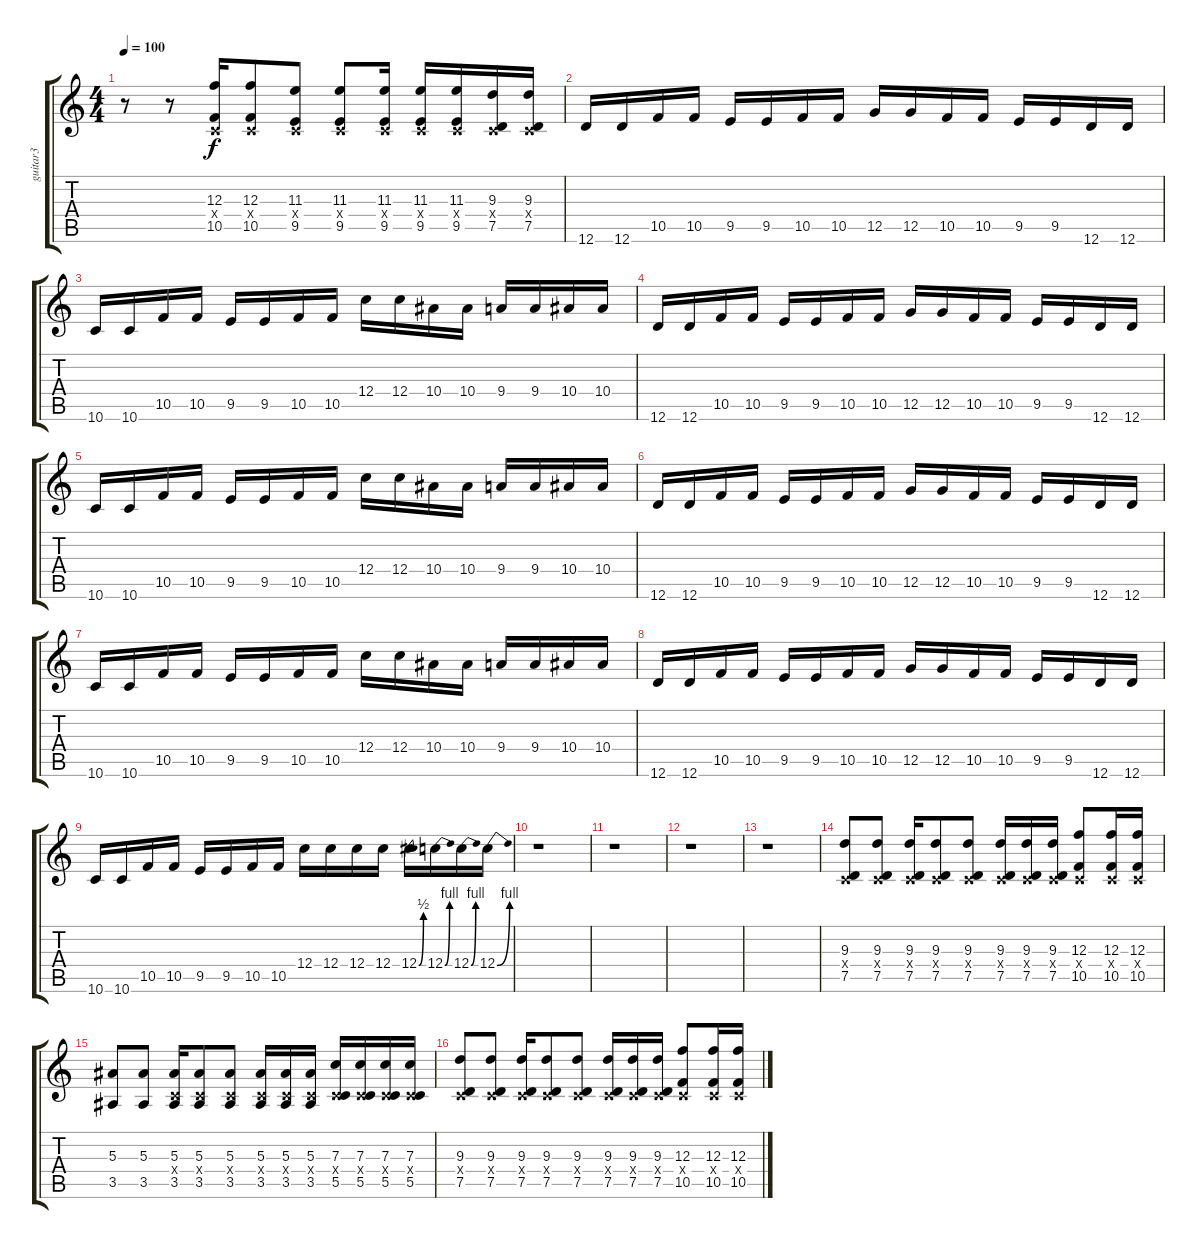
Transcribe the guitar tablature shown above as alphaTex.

\track ("guitar3" "guitar3") {instrument distortionguitar}
\staff {score tabs}
\tuning (D4 A3 F3 C3 G2 D2) {hide}
\ts (4 4)
\tempo 100
\clef g2
\ks c
r.8{dy f} r.8 (12.3 0.4{x} 10.5).16 (12.3 0.4{x} 10.5).8 (11.3 0.4{x} 9.5).8 (11.3 0.4{x} 9.5).8 (11.3 0.4{x} 9.5).16 (11.3 0.4{x} 9.5).16 (11.3 0.4{x} 9.5).16 (9.3 0.4{x} 7.5).16 (9.3 0.4{x} 7.5).16 |
12.6.16{volume 16 instrument electricguitarmuted} 12.6.16 10.5.16 10.5.16 9.5.16 9.5.16 10.5.16 10.5.16 12.5.16 12.5.16 10.5.16 10.5.16 9.5.16 9.5.16 12.6.16 12.6.16 |
10.6.16 10.6.16 10.5.16 10.5.16 9.5.16 9.5.16 10.5.16 10.5.16 12.4.16 12.4.16 10.4.16 10.4.16 9.4.16 9.4.16 10.4.16 10.4.16 |
12.6.16{volume 16 instrument electricguitarmuted} 12.6.16 10.5.16 10.5.16 9.5.16 9.5.16 10.5.16 10.5.16 12.5.16 12.5.16 10.5.16 10.5.16 9.5.16 9.5.16 12.6.16 12.6.16 |
10.6.16 10.6.16 10.5.16 10.5.16 9.5.16 9.5.16 10.5.16 10.5.16 12.4.16 12.4.16 10.4.16 10.4.16 9.4.16 9.4.16 10.4.16 10.4.16 |
12.6.16{volume 16 instrument distortionguitar} 12.6.16 10.5.16 10.5.16 9.5.16 9.5.16 10.5.16 10.5.16 12.5.16 12.5.16 10.5.16 10.5.16 9.5.16 9.5.16 12.6.16 12.6.16 |
10.6.16 10.6.16 10.5.16 10.5.16 9.5.16 9.5.16 10.5.16 10.5.16 12.4.16 12.4.16 10.4.16 10.4.16 9.4.16 9.4.16 10.4.16 10.4.16 |
12.6.16{volume 16 instrument distortionguitar} 12.6.16 10.5.16 10.5.16 9.5.16 9.5.16 10.5.16 10.5.16 12.5.16 12.5.16 10.5.16 10.5.16 9.5.16 9.5.16 12.6.16 12.6.16 |
10.6.16 10.6.16 10.5.16 10.5.16 9.5.16 9.5.16 10.5.16 10.5.16 12.4.16 12.4.16 12.4.16 12.4.16 12.4{be (bend 0 0 60 2)}.16 12.4{be (bend 0 0 60 4)}.16 12.4{be (bend 0 0 60 4)}.16 12.4{be (bend 0 0 60 4)}.16 |
r.1 |
r.1 |
r.1 |
r.1 |
(9.3 0.4{x} 7.5).8 (9.3 0.4{x} 7.5).8 (9.3 0.4{x} 7.5).16 (9.3 0.4{x} 7.5).8 (9.3 0.4{x} 7.5).8 (9.3 0.4{x} 7.5).16 (9.3 0.4{x} 7.5).16 (9.3 0.4{x} 7.5).16 (12.3 0.4{x} 10.5).8 (12.3 0.4{x} 10.5).16 (12.3 0.4{x} 10.5).16 |
(5.3 3.5).8 (5.3 3.5).8 (5.3 0.4{x} 3.5).16 (5.3 0.4{x} 3.5).8 (5.3 0.4{x} 3.5).8 (5.3 0.4{x} 3.5).16 (5.3 0.4{x} 3.5).16 (5.3 0.4{x} 3.5).16 (7.3 0.4{x} 5.5).16 (7.3 0.4{x} 5.5).16 (7.3 0.4{x} 5.5).16 (7.3 0.4{x} 5.5).16 |
(9.3 0.4{x} 7.5).8 (9.3 0.4{x} 7.5).8 (9.3 0.4{x} 7.5).16 (9.3 0.4{x} 7.5).8 (9.3 0.4{x} 7.5).8 (9.3 0.4{x} 7.5).16 (9.3 0.4{x} 7.5).16 (9.3 0.4{x} 7.5).16 (12.3 0.4{x} 10.5).8 (12.3 0.4{x} 10.5).16 (12.3 0.4{x} 10.5).16
